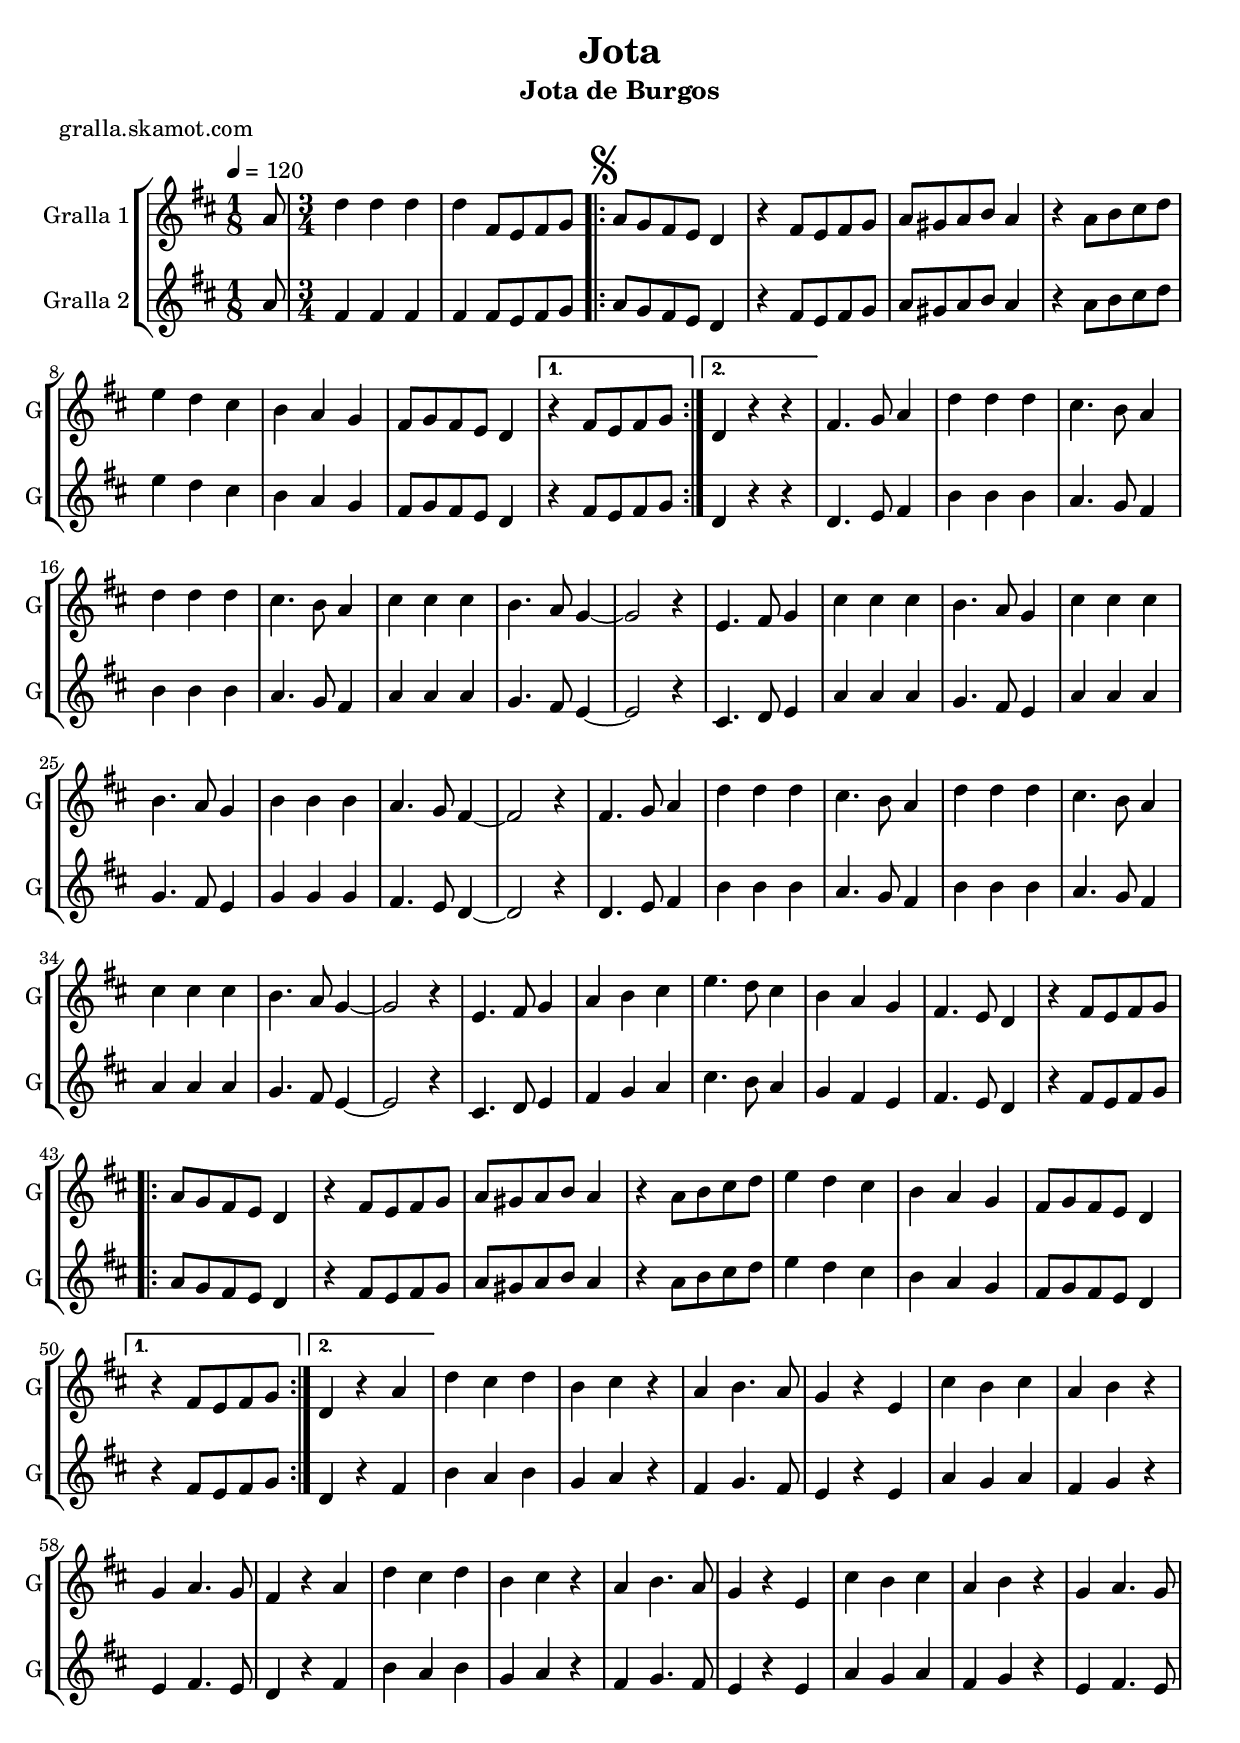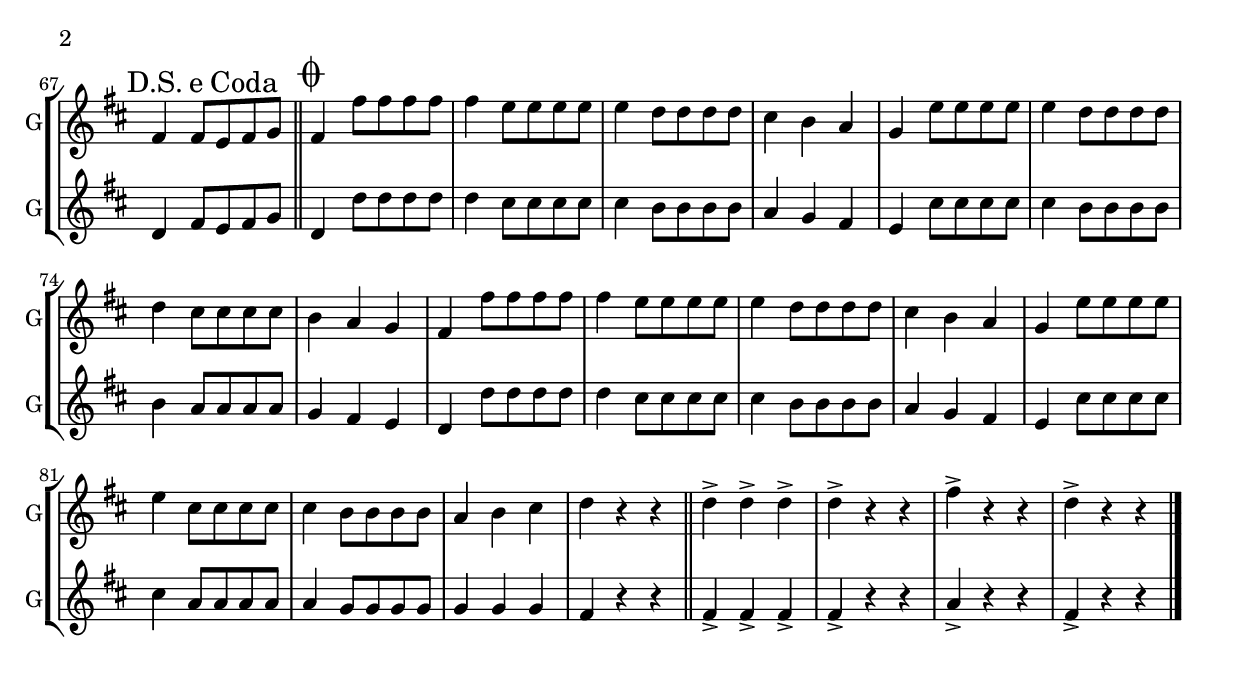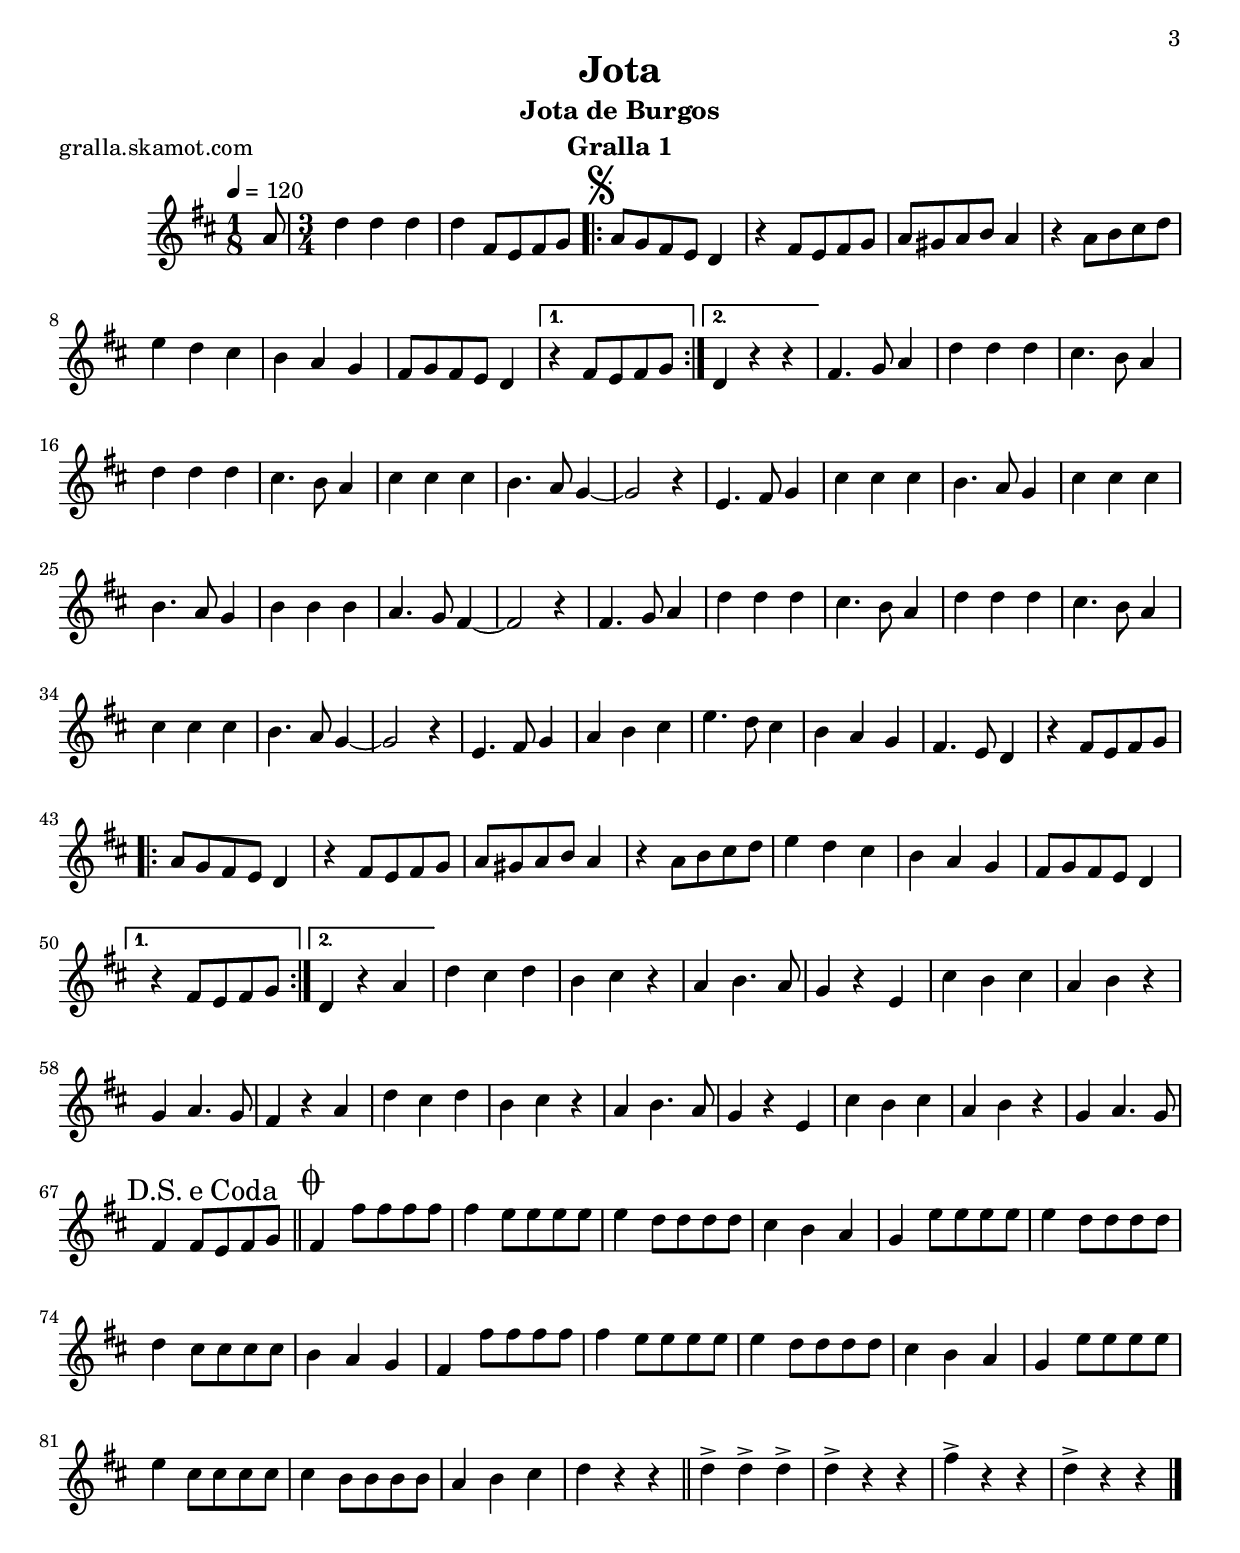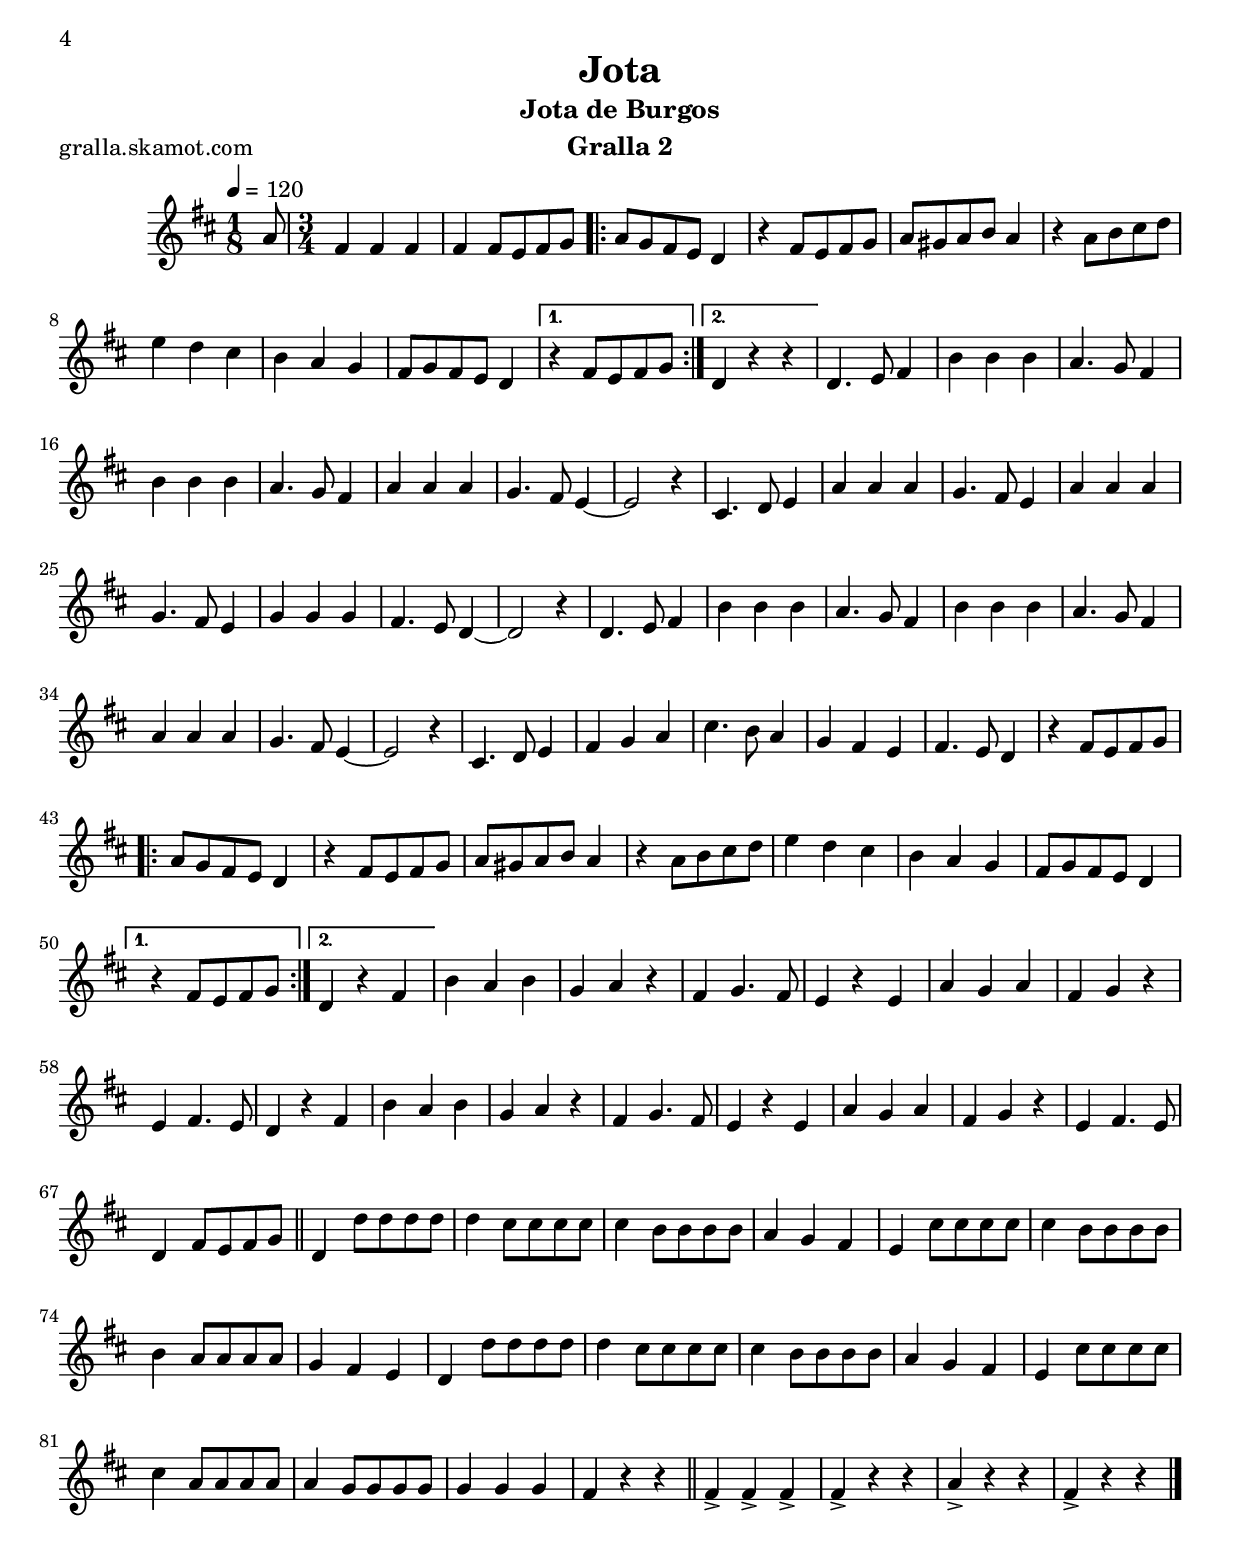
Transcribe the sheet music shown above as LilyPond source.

\version "2.16.2"

\header {
  dedication=""
  title="Jota"
  subtitle="Jota de Burgos"
  subsubtitle=""
  poet="gralla.skamot.com"
  meter=""
  piece=""
  composer=""
  arranger=""
  opus=""
  instrument=""
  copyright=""
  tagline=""
}

liniaroAa =
\relative a'
{
  \tempo 4=120
  \clef treble
  \key d \major
  \time 1/8
  a8  |
  \time 3/4   d4 d d  |
  d4 fis,8 e fis g  |
  \repeat volta 2 { \mark \markup {\musicglyph #"scripts.segno"} a8 g fis e d4  |
  %05
  r4 fis8 e fis g  |
  a8 gis a b a4  |
  r4 a8 b cis d  |
  e4 d cis  |
  b4 a g  |
  %10
  fis8 g fis e d4 }
  \alternative { { r4 fis8 e fis g }
  { d4 r r } }
  fis4. g8 a4  |
  d4 d d  |
  %15
  cis4. b8 a4  |
  d4 d d  |
  cis4. b8 a4  |
  cis4 cis cis  |
  b4. a8 g4 ~  |
  %20
  g2 r4  |
  e4. fis8 g4  |
  cis4 cis cis  |
  b4. a8 g4  |
  cis4 cis cis  |
  %25
  b4. a8 g4  |
  b4 b b  |
  a4. g8 fis4 ~  |
  fis2 r4  |
  fis4. g8 a4  |
  %30
  d4 d d  |
  cis4. b8 a4  |
  d4 d d  |
  cis4. b8 a4  |
  cis4 cis cis  |
  %35
  b4. a8 g4 ~  |
  g2 r4  |
  e4. fis8 g4  |
  a4 b cis  |
  e4. d8 cis4  |
  %40
  b4 a g  |
  fis4. e8 d4  |
  r4 fis8 e fis g  |
  \repeat volta 2 { a8 g fis e d4  |
  r4 fis8 e fis g  |
  %45
  a8 gis a b a4  |
  r4 a8 b cis d  |
  e4 d cis  |
  b4 a g  |
  fis8 g fis e d4 }
  %50
  \alternative { { r4 fis8 e fis g }
  { d4 r a' } }
  d4 cis d  |
  b4 cis r  |
  a4 b4. a8  |
  %55
  g4 r e  |
  cis'4 b cis  |
  a4 b r  |
  g4 a4. g8  |
  fis4 r a  |
  %60
  d4 cis d  |
  b4 cis r  |
  a4 b4. a8  |
  g4 r e  |
  cis'4 b cis  |
  %65
  a4 b r  |
  g4 a4. g8  |
  \mark \markup {D.S. e Coda} fis4 fis8 e fis g  \bar "||"
  \mark \markup {\musicglyph #"scripts.coda"} fis4 fis'8 fis fis fis  |
  fis4 e8 e e e  |
  %70
  e4 d8 d d d  |
  cis4 b a  |
  g4 e'8 e e e  |
  e4 d8 d d d  |
  d4 cis8 cis cis cis  |
  %75
  b4 a g  |
  fis4 fis'8 fis fis fis  |
  fis4 e8 e e e  |
  e4 d8 d d d  |
  cis4 b a  |
  %80
  g4 e'8 e e e  |
  e4 cis8 cis cis cis  |
  cis4 b8 b b b  |
  a4 b cis  |
  d4 r r  \bar "||"
  %85
  d4-> d-> d->  |
  d4-> r r  |
  fis4-> r r  |
  d4-> r r  \bar "|."
}

liniaroAb =
\relative a'
{
  \tempo 4=120
  \clef treble
  \key d \major
  \time 1/8
  a8  |
  \time 3/4   fis4 fis fis  |
  fis4 fis8 e fis g  |
  \repeat volta 2 { a8 g fis e d4  |
  %05
  r4 fis8 e fis g  |
  a8 gis a b a4  |
  r4 a8 b cis d  |
  e4 d cis  |
  b4 a g  |
  %10
  fis8 g fis e d4 }
  \alternative { { r4 fis8 e fis g }
  { d4 r r } }
  d4. e8 fis4  |
  b4 b b  |
  %15
  a4. g8 fis4  |
  b4 b b  |
  a4. g8 fis4  |
  a4 a a  |
  g4. fis8 e4 ~  |
  %20
  e2 r4  |
  cis4. d8 e4  |
  a4 a a  |
  g4. fis8 e4  |
  a4 a a  |
  %25
  g4. fis8 e4  |
  g4 g g  |
  fis4. e8 d4 ~  |
  d2 r4  |
  d4. e8 fis4  |
  %30
  b4 b b  |
  a4. g8 fis4  |
  b4 b b  |
  a4. g8 fis4  |
  a4 a a  |
  %35
  g4. fis8 e4 ~  |
  e2 r4  |
  cis4. d8 e4  |
  fis4 g a  |
  cis4. b8 a4  |
  %40
  g4 fis e  |
  fis4. e8 d4  |
  r4 fis8 e fis g  |
  \repeat volta 2 { a8 g fis e d4  |
  r4 fis8 e fis g  |
  %45
  a8 gis a b a4  |
  r4 a8 b cis d  |
  e4 d cis  |
  b4 a g  |
  fis8 g fis e d4 }
  %50
  \alternative { { r4 fis8 e fis g }
  { d4 r fis } }
  b4 a b  |
  g4 a r  |
  fis4 g4. fis8  |
  %55
  e4 r e  |
  a4 g a  |
  fis4 g r  |
  e4 fis4. e8  |
  d4 r fis  |
  %60
  b4 a b  |
  g4 a r  |
  fis4 g4. fis8  |
  e4 r e  |
  a4 g a  |
  %65
  fis4 g r  |
  e4 fis4. e8  |
  d4 fis8 e fis g  \bar "||"
  d4 d'8 d d d  |
  d4 cis8 cis cis cis  |
  %70
  cis4 b8 b b b  |
  a4 g fis  |
  e4 cis'8 cis cis cis  |
  cis4 b8 b b b  |
  b4 a8 a a a  |
  %75
  g4 fis e  |
  d4 d'8 d d d  |
  d4 cis8 cis cis cis  |
  cis4 b8 b b b  |
  a4 g fis  |
  %80
  e4 cis'8 cis cis cis  |
  cis4 a8 a a a  |
  a4 g8 g g g  |
  g4 g g  |
  fis4 r r  \bar "||"
  %85
  fis4-> fis-> fis->  |
  fis4-> r r  |
  a4-> r r  |
  fis4-> r r  \bar "|."
}

\bookpart {
  \score {
    \new StaffGroup {
      \override Score.RehearsalMark.self-alignment-X = #LEFT
      <<
        \new Staff \with {instrumentName = #"Gralla 1" shortInstrumentName = #"G"} \liniaroAa
        \new Staff \with {instrumentName = #"Gralla 2" shortInstrumentName = #"G"} \liniaroAb
      >>
    }
    \layout {}
  }
  \score { \unfoldRepeats
    \new StaffGroup {
      \override Score.RehearsalMark.self-alignment-X = #LEFT
      <<
        \new Staff \with {instrumentName = #"Gralla 1" shortInstrumentName = #"G"} \liniaroAa
        \new Staff \with {instrumentName = #"Gralla 2" shortInstrumentName = #"G"} \liniaroAb
      >>
    }
    \midi {
      \set Staff.midiInstrument = "oboe"
      \set DrumStaff.midiInstrument = "drums"
    }
  }
}

\bookpart {
  \header {instrument="Gralla 1"}
  \score {
    \new StaffGroup {
      \override Score.RehearsalMark.self-alignment-X = #LEFT
      <<
        \new Staff \liniaroAa
      >>
    }
    \layout {}
  }
  \score { \unfoldRepeats
    \new StaffGroup {
      \override Score.RehearsalMark.self-alignment-X = #LEFT
      <<
        \new Staff \liniaroAa
      >>
    }
    \midi {
      \set Staff.midiInstrument = "oboe"
      \set DrumStaff.midiInstrument = "drums"
    }
  }
}

\bookpart {
  \header {instrument="Gralla 2"}
  \score {
    \new StaffGroup {
      \override Score.RehearsalMark.self-alignment-X = #LEFT
      <<
        \new Staff \liniaroAb
      >>
    }
    \layout {}
  }
  \score { \unfoldRepeats
    \new StaffGroup {
      \override Score.RehearsalMark.self-alignment-X = #LEFT
      <<
        \new Staff \liniaroAb
      >>
    }
    \midi {
      \set Staff.midiInstrument = "oboe"
      \set DrumStaff.midiInstrument = "drums"
    }
  }
}

